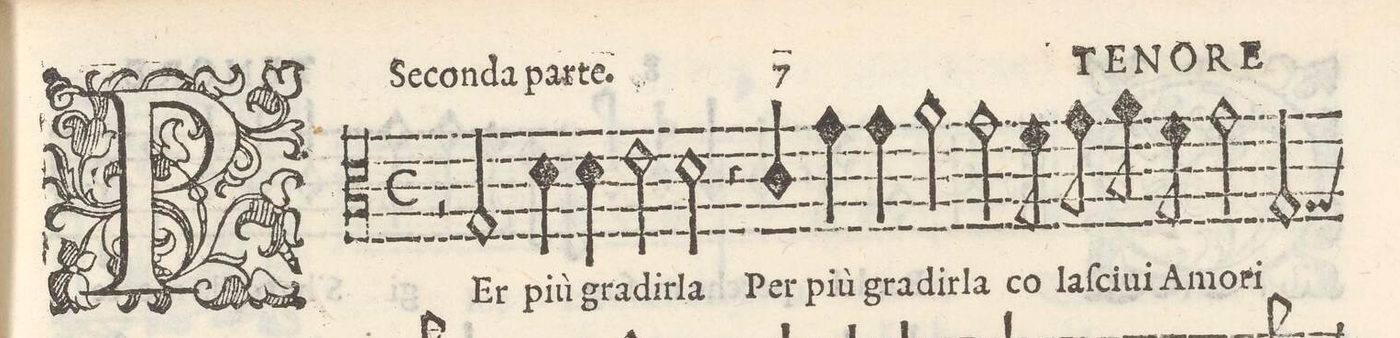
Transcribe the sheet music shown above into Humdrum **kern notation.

**kern	**text
*I"TENORE	*
*clefC3	*
*k[]	*
*M2/1	*
*met(c)	*
2r	.
2G/	PEr
4d\	più
4d\	gra-
2e\	-dir-
=2-	=2-
2d\	-la
4r	.
4c/	Per
4g\	più
4g\	gra-
2a\	-dir-
=3-	=3-
2g\	-la
8f\	co
8g\	laſ-
8a\	-ciui
8f\	A-
2g\	-mo-
2G/	-ri
=4-	=4-
*-	*-
